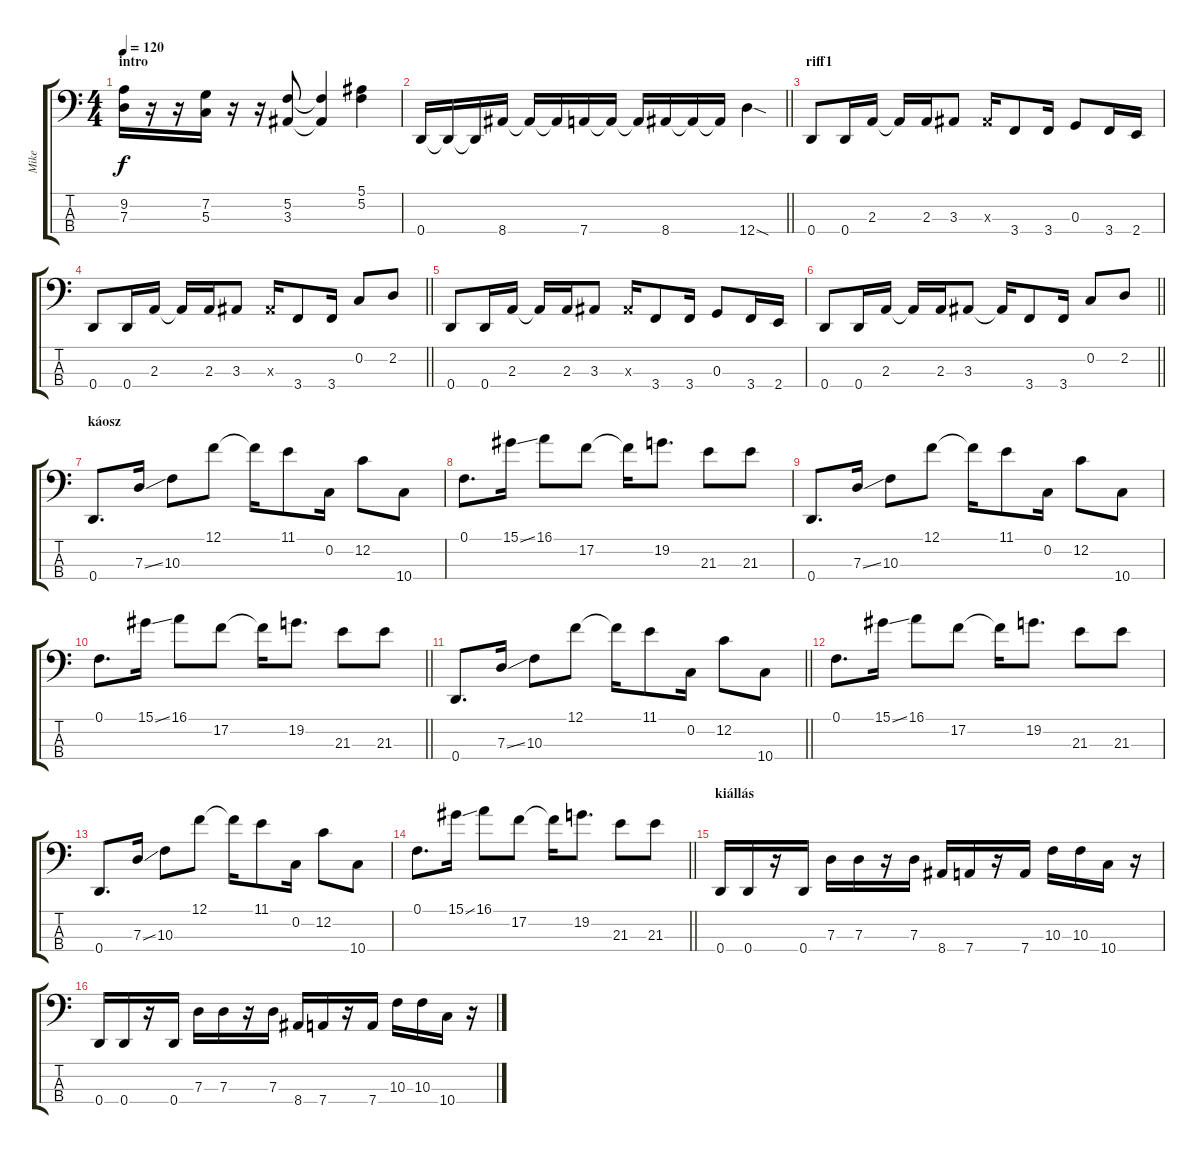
\track ("Mike" "Mike") {instrument slapbass1}
\staff {score tabs}
\tuning (F2 C2 G1 D1) {hide}
\ts (4 4)
\section ("" "intro")
\tempo 120
\clef f4
\ks c
(9.2 7.3).16{dy f instrument slapbass1} r.16 r.16 (7.2 5.3).16 r.16 r.16 (5.2 3.3).8 (5.2{t} 3.3{t}).4 (5.1 5.2).4 |
\barLineRight lightlight
0.4.16 0.4{t}.16 0.4{t}.16 8.4.16 8.4{t}.16 8.4{t}.16 7.4.16 7.4{t}.16 7.4{t}.16 8.4.16 8.4{t}.16 8.4{t}.16 12.4{sod}.4 |
\section ("" "riff1")
0.4.8 0.4.16 2.3.16 2.3{t}.16 2.3.16 3.3.8 3.3{x}.16 3.4.8 3.4.16 0.3.8 3.4.16 2.4.16 |
\barLineRight lightlight
0.4.8 0.4.16 2.3.16 2.3{t}.16 2.3.16 3.3.8 3.3{x}.16 3.4.8 3.4.16 0.2.8 2.2.8 |
\section ("" "")
0.4.8 0.4.16 2.3.16 2.3{t}.16 2.3.16 3.3.8 3.3{x}.16 3.4.8 3.4.16 0.3.8 3.4.16 2.4.16 |
\barLineRight lightlight
0.4.8 0.4.16 2.3.16 2.3{t}.16 2.3.16 3.3.8 3.3{t}.16 3.4.8 3.4.16 0.2.8 2.2.8 |
\section ("" "káosz")
0.4.8{d instrument electricbassfinger} 7.3{ss}.16 10.3.8 12.1.8 12.1{t}.16 11.1.8 0.2.16 12.2.8 10.4.8 |
0.1.8{d} 15.1{ss}.16 16.1.8 17.2.8 17.2{t}.16 19.2.8{d} 21.3.8 21.3.8 |
0.4.8{d} 7.3{ss}.16 10.3.8 12.1.8 12.1{t}.16 11.1.8 0.2.16 12.2.8 10.4.8 |
\barLineRight lightlight
0.1.8{d} 15.1{ss}.16 16.1.8 17.2.8 17.2{t}.16 19.2.8{d} 21.3.8 21.3.8 |
\barLineRight lightlight
0.4.8{d} 7.3{ss}.16 10.3.8 12.1.8 12.1{t}.16 11.1.8 0.2.16 12.2.8 10.4.8 |
0.1.8{d} 15.1{ss}.16 16.1.8 17.2.8 17.2{t}.16 19.2.8{d} 21.3.8 21.3.8 |
0.4.8{d} 7.3{ss}.16 10.3.8 12.1.8 12.1{t}.16 11.1.8 0.2.16 12.2.8 10.4.8 |
\barLineRight lightlight
0.1.8{d} 15.1{ss}.16 16.1.8 17.2.8 17.2{t}.16 19.2.8{d} 21.3.8 21.3.8 |
\section ("" "kiállás")
0.4.16 0.4.16 r.16 0.4.16 7.3.16 7.3.16 r.16 7.3.16 8.4.16 7.4.16 r.16 7.4.16 10.3.16 10.3.16 10.4.16 r.16 |
0.4.16 0.4.16 r.16 0.4.16 7.3.16 7.3.16 r.16 7.3.16 8.4.16 7.4.16 r.16 7.4.16 10.3.16 10.3.16 10.4.16 r.16
